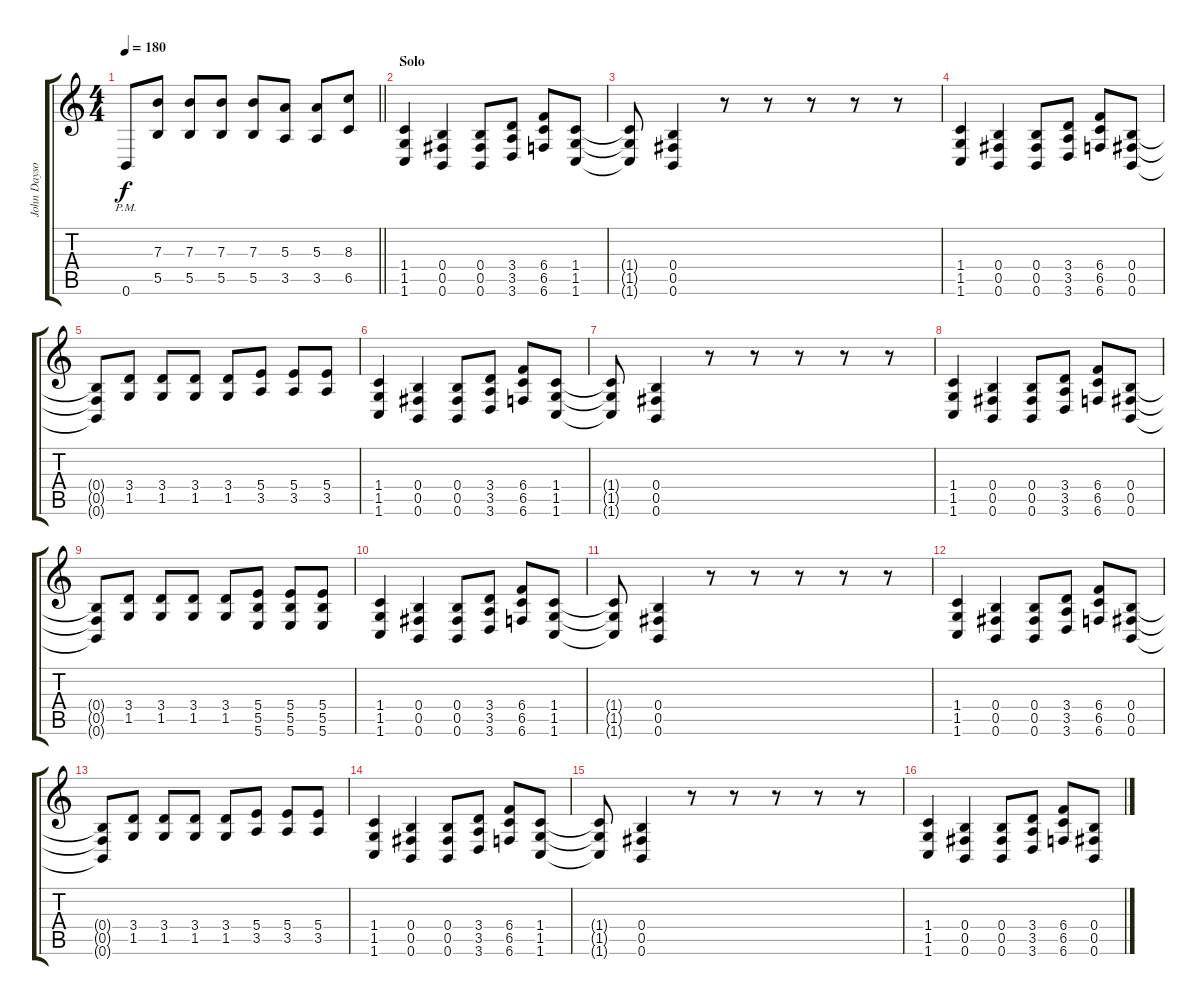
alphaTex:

\track ("John Dayson" "John Dayso") {instrument overdrivenguitar}
\staff {score tabs}
\tuning (Db4 Ab3 E3 B2 Gb2 B1) {hide}
\ts (4 4)
\tempo 180
\clef g2
\barLineRight lightlight
\ks c
0.6{pm}.8{dy f} (7.3 5.5).8 (7.3 5.5).8 (7.3 5.5).8 (7.3 5.5).8 (5.3 3.5).8 (5.3 3.5).8 (8.3 6.5).8 |
\section ("" "Solo")
(1.4 1.5 1.6).4 (0.4 0.5 0.6).4 (0.4 0.5 0.6).8 (3.4 3.5 3.6).8 (6.4 6.5 6.6).8 (1.4 1.5 1.6).8 |
(1.4{t} 1.5{t} 1.6{t}).8 (0.4 0.5 0.6).4 r.8 r.8 r.8 r.8 r.8 |
(1.4 1.5 1.6).4 (0.4 0.5 0.6).4 (0.4 0.5 0.6).8 (3.4 3.5 3.6).8 (6.4 6.5 6.6).8 (0.4 0.5 0.6).8 |
(0.4{t} 0.5{t} 0.6{t}).8 (3.4 1.5).8 (3.4 1.5).8 (3.4 1.5).8 (3.4 1.5).8 (5.4 3.5).8 (5.4 3.5).8 (5.4 3.5).8 |
(1.4 1.5 1.6).4 (0.4 0.5 0.6).4 (0.4 0.5 0.6).8 (3.4 3.5 3.6).8 (6.4 6.5 6.6).8 (1.4 1.5 1.6).8 |
(1.4{t} 1.5{t} 1.6{t}).8 (0.4 0.5 0.6).4 r.8 r.8 r.8 r.8 r.8 |
(1.4 1.5 1.6).4 (0.4 0.5 0.6).4 (0.4 0.5 0.6).8 (3.4 3.5 3.6).8 (6.4 6.5 6.6).8 (0.4 0.5 0.6).8 |
(0.4{t} 0.5{t} 0.6{t}).8 (3.4 1.5).8 (3.4 1.5).8 (3.4 1.5).8 (3.4 1.5).8 (5.4 5.5 5.6).8 (5.4 5.5 5.6).8 (5.4 5.5 5.6).8 |
(1.4 1.5 1.6).4 (0.4 0.5 0.6).4 (0.4 0.5 0.6).8 (3.4 3.5 3.6).8 (6.4 6.5 6.6).8 (1.4 1.5 1.6).8 |
(1.4{t} 1.5{t} 1.6{t}).8 (0.4 0.5 0.6).4 r.8 r.8 r.8 r.8 r.8 |
(1.4 1.5 1.6).4 (0.4 0.5 0.6).4 (0.4 0.5 0.6).8 (3.4 3.5 3.6).8 (6.4 6.5 6.6).8 (0.4 0.5 0.6).8 |
(0.4{t} 0.5{t} 0.6{t}).8 (3.4 1.5).8 (3.4 1.5).8 (3.4 1.5).8 (3.4 1.5).8 (5.4 3.5).8 (5.4 3.5).8 (5.4 3.5).8 |
(1.4 1.5 1.6).4 (0.4 0.5 0.6).4 (0.4 0.5 0.6).8 (3.4 3.5 3.6).8 (6.4 6.5 6.6).8 (1.4 1.5 1.6).8 |
(1.4{t} 1.5{t} 1.6{t}).8 (0.4 0.5 0.6).4 r.8 r.8 r.8 r.8 r.8 |
(1.4 1.5 1.6).4 (0.4 0.5 0.6).4 (0.4 0.5 0.6).8 (3.4 3.5 3.6).8 (6.4 6.5 6.6).8 (0.4 0.5 0.6).8
